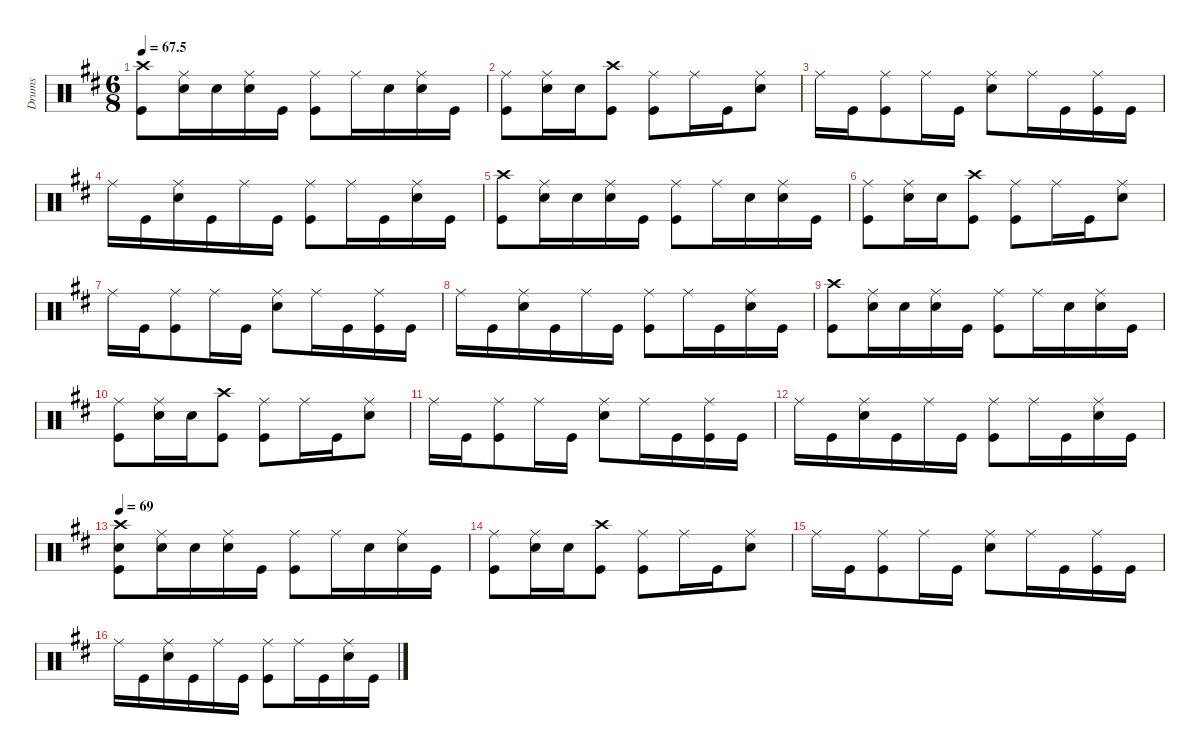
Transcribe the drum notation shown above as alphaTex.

\defaultSystemsLayout 4
\hideDynamics
\bracketExtendMode groupsimilarinstruments
\firstSystemTrackNameMode fullname
\otherSystemsTrackNameOrientation horizontal
\track ("Drums" "drm.") {defaultSystemsLayout 4 instrument percussion}
\staff {score}
\articulation defaults
\ts (6 8)
\tempo
67.5
\accidentals auto
\clef neutral
\ottava regular
\simile none
\ks bminor
("Kick (hit)" "Crash high (hit)").8{dy ff} ("Snare (hit) 2" "Ride (middle)").16 "Snare (hit) 2".16{dy mf} ("Snare (hit) 2" "Ride (middle)").16{dy ff} "Kick (hit)".16 ("Ride (middle)" "Kick (hit)").8 "Ride (middle)".16 "Snare (hit) 2".16 ("Ride (middle)" "Snare (hit) 2").16 "Kick (hit)".16 |
("Kick (hit)" "Ride (middle)").8 ("Snare (hit) 2" "Ride (middle)").16 "Snare (hit) 2".16{dy mf} ("Kick (hit)" "Crash high (hit)").8{dy ff} ("Ride (middle)" "Kick (hit)").8 "Ride (middle)".16 "Kick (hit)".16 ("Ride (middle)" "Snare (hit) 2").8 |
"Ride (middle)".16 "Kick (hit)".16 ("Ride (middle)" "Kick (hit)").8 "Ride (middle)".16 "Kick (hit)".16 ("Ride (middle)" "Snare (hit) 2").8 "Ride (middle)".16 "Kick (hit)".16 ("Kick (hit)" "Ride (middle)").16 "Kick (hit)".16 |
"Ride (middle)".16 "Kick (hit)".16 ("Ride (middle)" "Snare (hit) 2").16 "Kick (hit)".16 "Ride (middle)".16 "Kick (hit)".16 ("Ride (middle)" "Kick (hit)").8 "Ride (middle)".16 "Kick (hit)".16 ("Ride (middle)" "Snare (hit) 2").16 "Kick (hit)".16 |
("Kick (hit)" "Crash high (hit)").8 ("Snare (hit) 2" "Ride (middle)").16 "Snare (hit) 2".16{dy mf} ("Snare (hit) 2" "Ride (middle)").16{dy ff} "Kick (hit)".16 ("Ride (middle)" "Kick (hit)").8 "Ride (middle)".16 "Snare (hit) 2".16 ("Ride (middle)" "Snare (hit) 2").16 "Kick (hit)".16 |
("Kick (hit)" "Ride (middle)").8 ("Snare (hit) 2" "Ride (middle)").16 "Snare (hit) 2".16 ("Kick (hit)" "Crash high (hit)").8 ("Ride (middle)" "Kick (hit)").8 "Ride (middle)".16 "Kick (hit)".16 ("Ride (middle)" "Snare (hit) 2").8 |
"Ride (middle)".16 "Kick (hit)".16 ("Ride (middle)" "Kick (hit)").8 "Ride (middle)".16 "Kick (hit)".16 ("Ride (middle)" "Snare (hit) 2").8 "Ride (middle)".16 "Kick (hit)".16 ("Kick (hit)" "Ride (middle)").16 "Kick (hit)".16 |
"Ride (middle)".16 "Kick (hit)".16 ("Ride (middle)" "Snare (hit) 2").16 "Kick (hit)".16 "Ride (middle)".16 "Kick (hit)".16 ("Ride (middle)" "Kick (hit)").8 "Ride (middle)".16 "Kick (hit)".16 ("Ride (middle)" "Snare (hit) 2").16 "Kick (hit)".16 |
("Kick (hit)" "Crash high (hit)").8 ("Snare (hit) 2" "Ride (middle)").16 "Snare (hit) 2".16 ("Snare (hit) 2" "Ride (middle)").16 "Kick (hit)".16 ("Ride (middle)" "Kick (hit)").8 "Ride (middle)".16 "Snare (hit) 2".16 ("Ride (middle)" "Snare (hit) 2").16 "Kick (hit)".16 |
("Kick (hit)" "Ride (middle)").8 ("Snare (hit) 2" "Ride (middle)").16 "Snare (hit) 2".16 ("Kick (hit)" "Crash high (hit)").8 ("Ride (middle)" "Kick (hit)").8 "Ride (middle)".16 "Kick (hit)".16 ("Ride (middle)" "Snare (hit) 2").8 |
"Ride (middle)".16 "Kick (hit)".16 ("Ride (middle)" "Kick (hit)").8 "Ride (middle)".16 "Kick (hit)".16 ("Ride (middle)" "Snare (hit) 2").8 "Ride (middle)".16 "Kick (hit)".16 ("Kick (hit)" "Ride (middle)").16 "Kick (hit)".16 |
"Ride (middle)".16 "Kick (hit)".16 ("Ride (middle)" "Snare (hit) 2").16 "Kick (hit)".16 "Ride (middle)".16 "Kick (hit)".16 ("Ride (middle)" "Kick (hit)").8 "Ride (middle)".16 "Kick (hit)".16 ("Ride (middle)" "Snare (hit) 2").16 "Kick (hit)".16 |
\tempo 69
("Kick (hit)" "Snare (hit) 2" "Crash high (hit)").8 ("Snare (hit) 2" "Ride (middle)").16 "Snare (hit) 2".16 ("Snare (hit) 2" "Ride (middle)").16 "Kick (hit)".16 ("Ride (middle)" "Kick (hit)").8 "Ride (middle)".16 "Snare (hit) 2".16 ("Ride (middle)" "Snare (hit) 2").16 "Kick (hit)".16 |
("Kick (hit)" "Ride (middle)").8 ("Snare (hit) 2" "Ride (middle)").16 "Snare (hit) 2".16 ("Kick (hit)" "Crash high (hit)").8 ("Ride (middle)" "Kick (hit)").8 "Ride (middle)".16 "Kick (hit)".16 ("Ride (middle)" "Snare (hit) 2").8 |
"Ride (middle)".16 "Kick (hit)".16 ("Ride (middle)" "Kick (hit)").8 "Ride (middle)".16 "Kick (hit)".16 ("Ride (middle)" "Snare (hit) 2").8 "Ride (middle)".16 "Kick (hit)".16 ("Kick (hit)" "Ride (middle)").16 "Kick (hit)".16 |
"Ride (middle)".16 "Kick (hit)".16 ("Ride (middle)" "Snare (hit) 2").16 "Kick (hit)".16 "Ride (middle)".16 "Kick (hit)".16 ("Ride (middle)" "Kick (hit)").8 "Ride (middle)".16 "Kick (hit)".16 ("Ride (middle)" "Snare (hit) 2").16 "Kick (hit)".16
